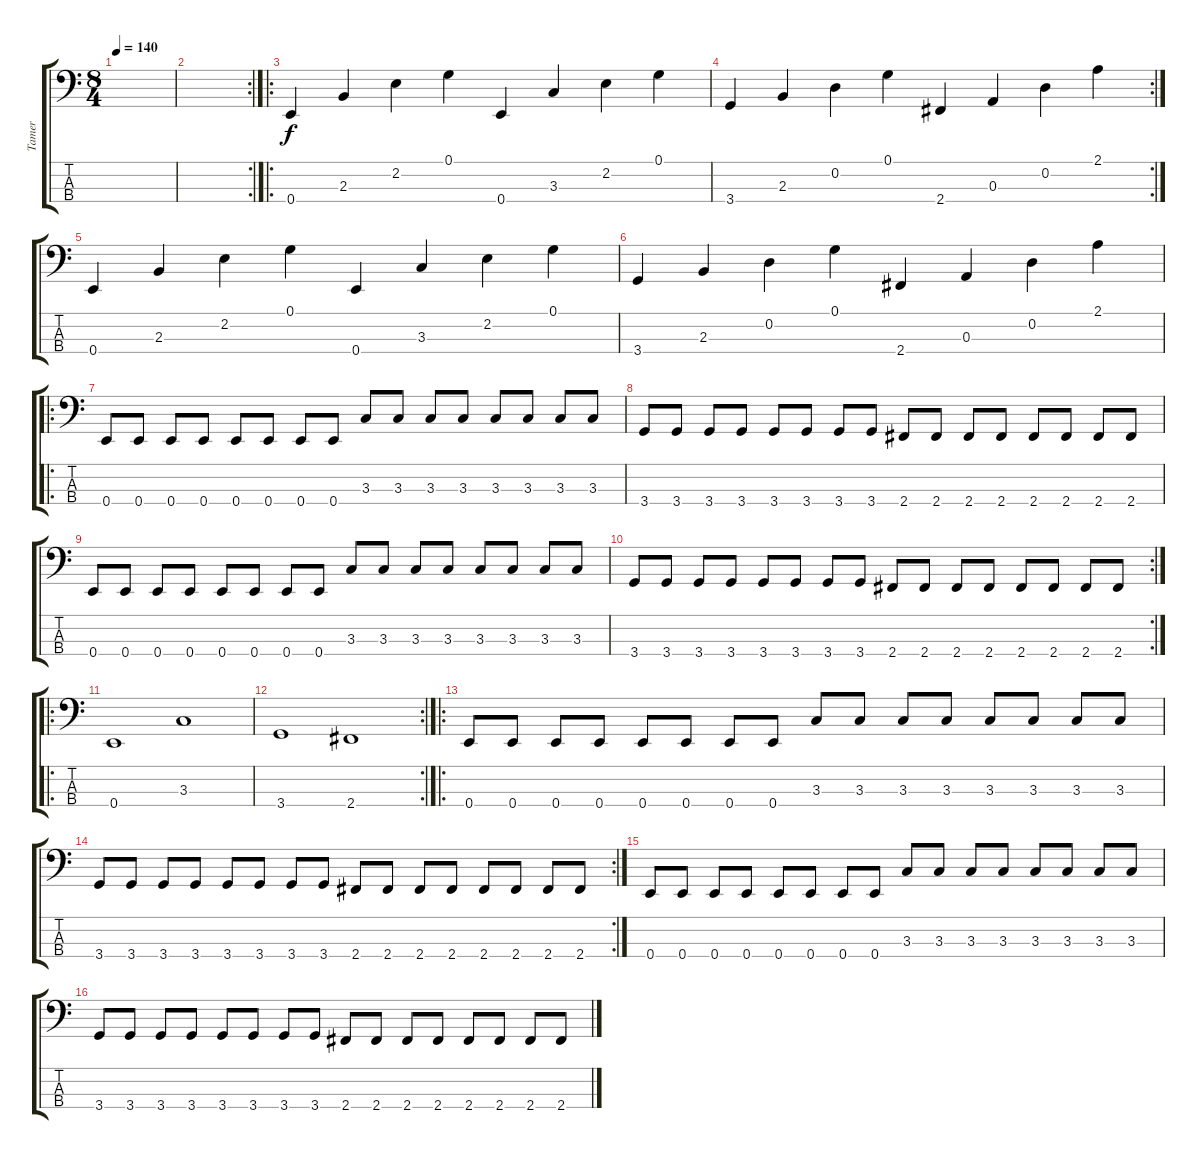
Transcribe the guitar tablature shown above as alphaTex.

\track ("Tamer" "Tamer") {instrument electricbassfinger}
\staff {score tabs}
\tuning (G2 D2 A1 E1) {hide}
\ts (8 4)
\tempo 140
\clef f4
\ks c
|
\rc 2
|
\ro
0.4.4 2.3.4 2.2.4 0.1.4 0.4.4 3.3.4 2.2.4 0.1.4 |
\rc 2
3.4.4 2.3.4 0.2.4 0.1.4 2.4.4 0.3.4 0.2.4 2.1.4 |
0.4.4 2.3.4 2.2.4 0.1.4 0.4.4 3.3.4 2.2.4 0.1.4 |
3.4.4 2.3.4 0.2.4 0.1.4 2.4.4 0.3.4 0.2.4 2.1.4 |
\ro
0.4.8 0.4.8 0.4.8 0.4.8 0.4.8 0.4.8 0.4.8 0.4.8 3.3.8 3.3.8 3.3.8 3.3.8 3.3.8 3.3.8 3.3.8 3.3.8 |
3.4.8 3.4.8 3.4.8 3.4.8 3.4.8 3.4.8 3.4.8 3.4.8 2.4.8 2.4.8 2.4.8 2.4.8 2.4.8 2.4.8 2.4.8 2.4.8 |
0.4.8 0.4.8 0.4.8 0.4.8 0.4.8 0.4.8 0.4.8 0.4.8 3.3.8 3.3.8 3.3.8 3.3.8 3.3.8 3.3.8 3.3.8 3.3.8 |
\rc 2
3.4.8 3.4.8 3.4.8 3.4.8 3.4.8 3.4.8 3.4.8 3.4.8 2.4.8 2.4.8 2.4.8 2.4.8 2.4.8 2.4.8 2.4.8 2.4.8 |
\ro
0.4.1 3.3.1 |
\rc 2
3.4.1 2.4.1 |
\ro
0.4.8 0.4.8 0.4.8 0.4.8 0.4.8 0.4.8 0.4.8 0.4.8 3.3.8 3.3.8 3.3.8 3.3.8 3.3.8 3.3.8 3.3.8 3.3.8 |
\rc 2
3.4.8 3.4.8 3.4.8 3.4.8 3.4.8 3.4.8 3.4.8 3.4.8 2.4.8 2.4.8 2.4.8 2.4.8 2.4.8 2.4.8 2.4.8 2.4.8 |
0.4.8 0.4.8 0.4.8 0.4.8 0.4.8 0.4.8 0.4.8 0.4.8 3.3.8 3.3.8 3.3.8 3.3.8 3.3.8 3.3.8 3.3.8 3.3.8 |
3.4.8 3.4.8 3.4.8 3.4.8 3.4.8 3.4.8 3.4.8 3.4.8 2.4.8 2.4.8 2.4.8 2.4.8 2.4.8 2.4.8 2.4.8 2.4.8
